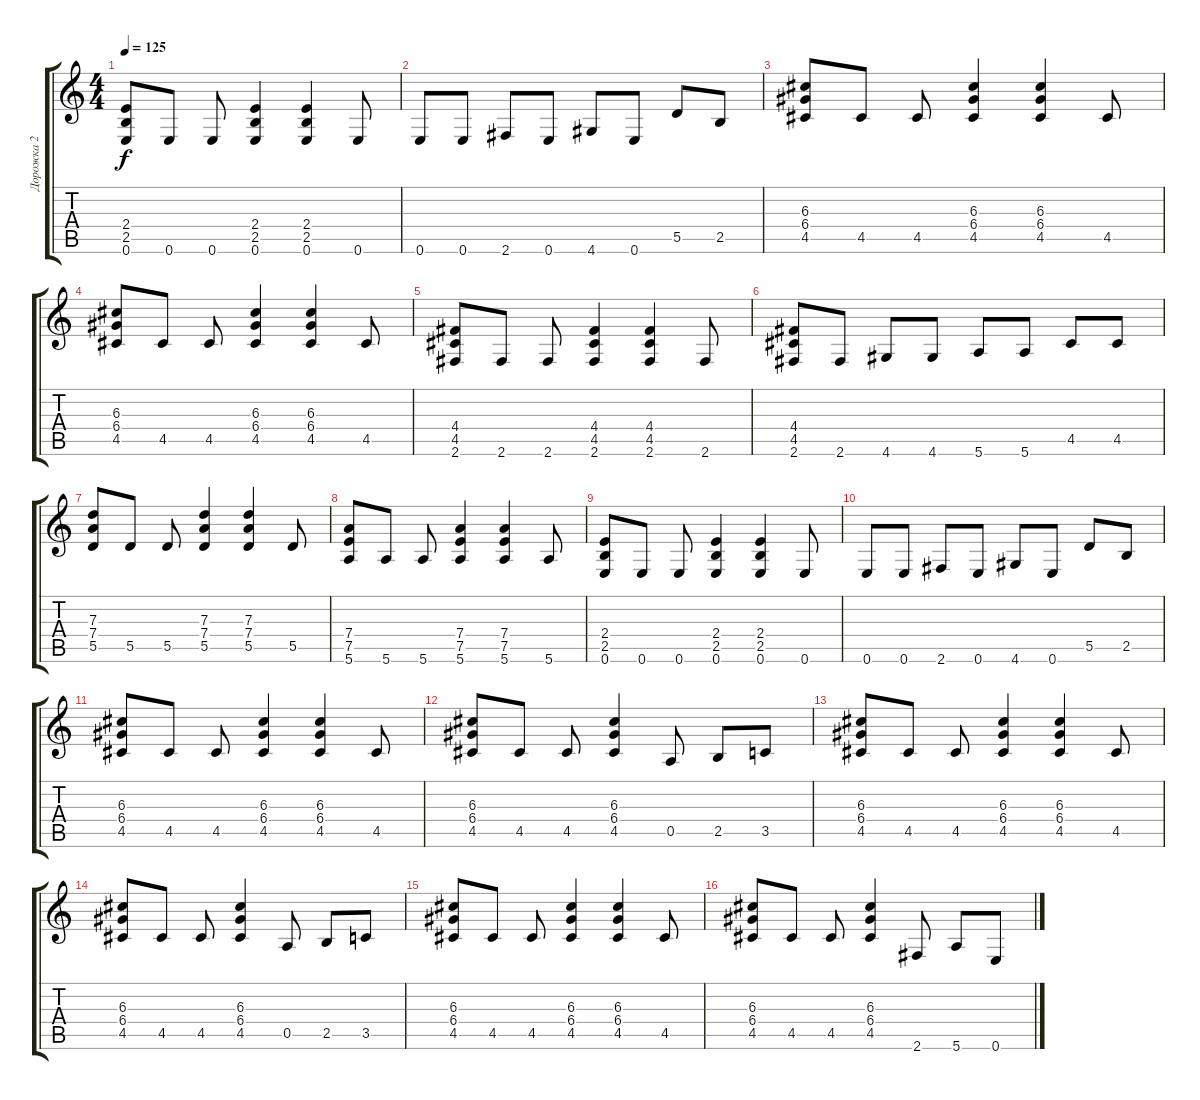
\track ("Дорожка 2" "Дорожка 2") {instrument distortionguitar}
\staff {score tabs}
\tuning (E4 B3 G3 D3 A2 E2) {hide}
\ts (4 4)
\tempo 125
\clef g2
\ks c
(2.4 2.5 0.6).8{dy f} 0.6.8 0.6.8 (2.4 2.5 0.6).4 (2.4 2.5 0.6).4 0.6.8 |
0.6.8 0.6.8 2.6.8 0.6.8 4.6.8 0.6.8 5.5.8 2.5.8 |
(6.3 6.4 4.5).8 4.5.8 4.5.8 (6.3 6.4 4.5).4 (6.3 6.4 4.5).4 4.5.8 |
(6.3 6.4 4.5).8 4.5.8 4.5.8 (6.3 6.4 4.5).4 (6.3 6.4 4.5).4 4.5.8 |
(4.4 4.5 2.6).8 2.6.8 2.6.8 (4.4 4.5 2.6).4 (4.4 4.5 2.6).4 2.6.8 |
(4.4 4.5 2.6).8 2.6.8 4.6.8 4.6.8 5.6.8 5.6.8 4.5.8 4.5.8 |
(7.3 7.4 5.5).8 5.5.8 5.5.8 (7.3 7.4 5.5).4 (7.3 7.4 5.5).4 5.5.8 |
(7.4 7.5 5.6).8 5.6.8 5.6.8 (7.4 7.5 5.6).4 (7.4 7.5 5.6).4 5.6.8 |
(2.4 2.5 0.6).8 0.6.8 0.6.8 (2.4 2.5 0.6).4 (2.4 2.5 0.6).4 0.6.8 |
0.6.8 0.6.8 2.6.8 0.6.8 4.6.8 0.6.8 5.5.8 2.5.8 |
(6.3 6.4 4.5).8 4.5.8 4.5.8 (6.3 6.4 4.5).4 (6.3 6.4 4.5).4 4.5.8 |
(6.3 6.4 4.5).8 4.5.8 4.5.8 (6.3 6.4 4.5).4 0.5.8 2.5.8 3.5.8 |
(6.3 6.4 4.5).8 4.5.8 4.5.8 (6.3 6.4 4.5).4 (6.3 6.4 4.5).4 4.5.8 |
(6.3 6.4 4.5).8 4.5.8 4.5.8 (6.3 6.4 4.5).4 0.5.8 2.5.8 3.5.8 |
(6.3 6.4 4.5).8 4.5.8 4.5.8 (6.3 6.4 4.5).4 (6.3 6.4 4.5).4 4.5.8 |
(6.3 6.4 4.5).8 4.5.8 4.5.8 (6.3 6.4 4.5).4 2.6.8 5.6.8 0.6.8
